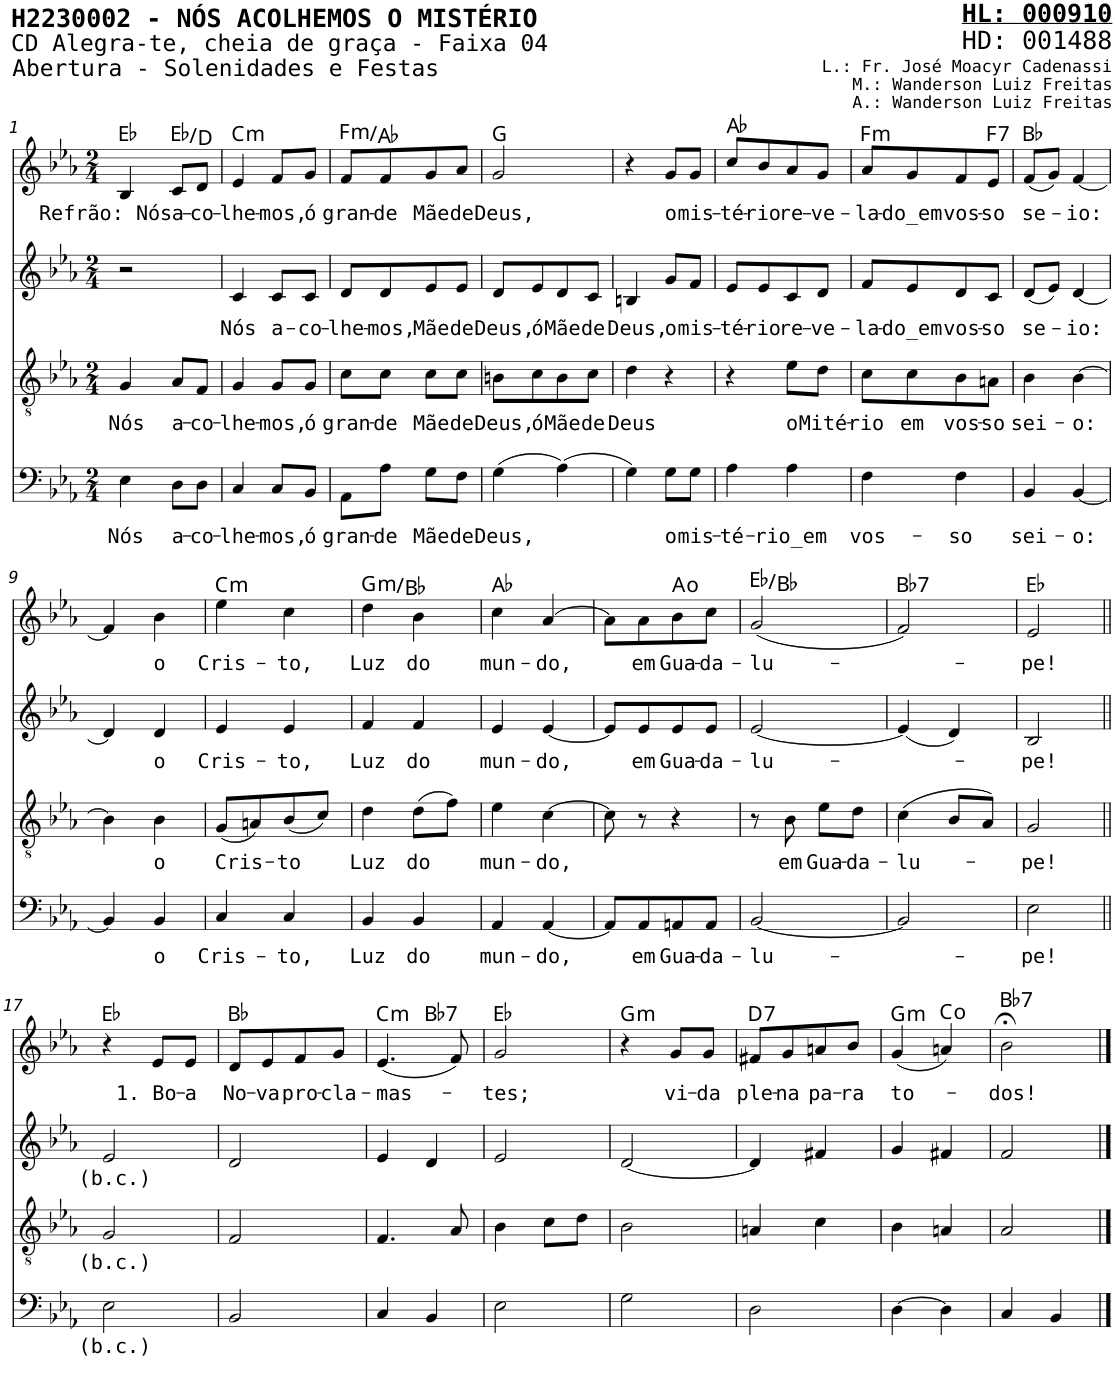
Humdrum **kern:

**kern	**text	**kern	**text	**kern	**text	**kern	**text	**harte
*part4	*part4	*part3	*part3	*part2	*part2	*part1	*part1	*part1
*staff4	*staff4	*staff3	*staff3	*staff2	*staff2	*staff1	*staff1	*
*I"Homens	*	*I"Tenor	*	*I"Contralto	*	*I"Soprano	*	*
*	*	*I'T	*	*	*	*I'S	*	*
*stria5	*	*stria5	*	*stria5	*	*stria5	*	*
*clefF4	*	*clefGv2	*	*clefG2	*	*clefG2	*	*
*k[b-e-a-]	*	*k[b-e-a-]	*	*k[b-e-a-]	*	*k[b-e-a-]	*	*
*M2/4	*	*M2/4	*	*M2/4	*	*M2/4	*	*
=1	=1	=1	=1	=1	=1	=1	=1	=1
!	!LO:LY:b	!	!LO:LY:b	!	!	!	!LO:LY:b	!
4E-\	Nós	4G/	Nós	2r	.	4B-/	Refrão: Nós	Eb:maj
!	!LO:LY:b	!	!LO:LY:b	!	!	!	!LO:LY:b	!
8D\L	a-	8A-/L	a-	.	.	8c/L	a-	Eb:maj/7
!	!LO:LY:b	!	!LO:LY:b	!	!	!	!LO:LY:b	!
8D\J	-co-	8F/J	-co-	.	.	8d/J	-co-	.
=2	=2	=2	=2	=2	=2	=2	=2	=2
!	!LO:LY:b	!	!LO:LY:b	!	!LO:LY:b	!	!LO:LY:b	!LO:H:kt=m
4C/	-lhe-	4G/	-lhe-	4c/	Nós	4e-/	-lhe-	C:min
!	!LO:LY:b	!	!LO:LY:b	!	!LO:LY:b	!	!LO:LY:b	!
8C/L	-mos,	8G/L	-mos,	8c/L	a-	8f/L	-mos,	.
!	!LO:LY:b	!	!LO:LY:b	!	!LO:LY:b	!	!LO:LY:b	!
8BB-/J	ó	8G/J	ó	8c/J	-co-	8g/J	ó	.
=3	=3	=3	=3	=3	=3	=3	=3	=3
!	!LO:LY:b	!	!LO:LY:b	!	!LO:LY:b	!	!LO:LY:b	!LO:H:kt=m
8AA-\L	gran-	8c\L	gran-	8d/L	-lhe-	8f/L	gran-	F:min/b3
!	!LO:LY:b	!	!LO:LY:b	!	!LO:LY:b	!	!LO:LY:b	!
8A-\J	-de	8c\J	-de	8d/	-mos,	8f/	-de	.
!	!LO:LY:b	!	!LO:LY:b	!	!LO:LY:b	!	!LO:LY:b	!
8G\L	Mãe	8c\L	Mãe	8e-/	Mãe	8g/	Mãe	.
!	!LO:LY:b	!	!LO:LY:b	!	!LO:LY:b	!	!LO:LY:b	!
8F\J	de	8c\J	de	8e-/J	de	8a-/J	de	.
=4	=4	=4	=4	=4	=4	=4	=4	=4
!	!LO:LY:b	!	!LO:LY:b	!	!LO:LY:b	!	!LO:LY:b	!
(4G\	Deus,	8Bn\L	Deus,	8d/L	Deus,	2g/	Deus,	G:maj
!	!	!	!LO:LY:b	!	!LO:LY:b	!	!	!
.	.	8c\	ó	8e-/	ó	.	.	.
!	!	!	!LO:LY:b	!	!LO:LY:b	!	!	!
(4A-\)	.	8B\	Mãe	8d/	Mãe	.	.	.
!	!	!	!LO:LY:b	!	!LO:LY:b	!	!	!
.	.	8c\J	de	8c/J	de	.	.	.
=5	=5	=5	=5	=5	=5	=5	=5	=5
!	!	!	!LO:LY:b	!	!LO:LY:b	!	!	!
4G\)	.	4d\	Deus	4Bn/	Deus,	4r	.	.
!	!LO:LY:b	!	!	!	!LO:LY:b	!	!LO:LY:b	!
8G\L	o	4r	.	8g/L	o	8g/L	o	.
!	!LO:LY:b	!	!	!	!LO:LY:b	!	!LO:LY:b	!
8G\J	mis-	.	.	8f/J	mis-	8g/J	mis-	.
=6	=6	=6	=6	=6	=6	=6	=6	=6
!	!LO:LY:b	!	!	!	!LO:LY:b	!	!LO:LY:b	!
4A-\	té-	4r	.	8e-/L	-té-	8cc/L	-té-	Ab:maj
!	!	!	!	!	!LO:LY:b	!	!LO:LY:b	!
.	.	.	.	8e-/	-rio	8b-/	-rio	.
!	!LO:LY:b	!	!LO:LY:b	!	!LO:LY:b	!	!LO:LY:b	!
4A-\	-rio_em	8e-\L	o	8c/	re-	8a-/	re-	.
!	!	!	!LO:LY:b	!	!LO:LY:b	!	!LO:LY:b	!
.	.	8d\J	Mité-	8d/J	-ve-	8g/J	-ve-	.
=7	=7	=7	=7	=7	=7	=7	=7	=7
!	!LO:LY:b	!	!LO:LY:b	!	!LO:LY:b	!	!LO:LY:b	!LO:H:kt=m
4F\	vos-	8c\L	-rio	8f/L	-la-	8a-/L	-la-	F:min
!	!	!	!LO:LY:b	!	!LO:LY:b	!	!LO:LY:b	!
.	.	8c\	em	8e-/	-do_em	8g/	-do_em	.
!	!LO:LY:b	!	!LO:LY:b	!	!LO:LY:b	!	!LO:LY:b	!
4F\	-so	8B-\	vos-	8d/	vos-	8f/	vos-	.
!	!	!	!LO:LY:b	!	!LO:LY:b	!	!LO:LY:b	!LO:H:kt=7
.	.	8An\J	-so	8c/J	-so	8e-/J	-so	F:7
=8	=8	=8	=8	=8	=8	=8	=8	=8
!	!LO:LY:b	!	!LO:LY:b	!	!LO:LY:b	!	!LO:LY:b	!
4BB-/	sei-	4B-\	sei-	(8d/L	se-	(8f/L	se-	Bb:maj
.	.	.	.	8e-/J)	.	8g/J)	.	.
!	!LO:LY:b	!	!LO:LY:b	!	!LO:LY:b	!	!LO:LY:b	!
[4BB-/	-o:	[4B-\	-o:	[4d/	-io:	[4f/	-io:	.
!!LO:LB:g=z
=9	=9	=9	=9	=9	=9	=9	=9	=9
4BB-/]	.	4B-\]	.	4d/]	.	4f/]	.	.
!	!LO:LY:b	!	!LO:LY:b	!	!LO:LY:b	!	!LO:LY:b	!
4BB-/	o	4B-\	o	4d/	o	4b-\	o	.
=10	=10	=10	=10	=10	=10	=10	=10	=10
!	!LO:LY:b	!	!LO:LY:b	!	!LO:LY:b	!	!LO:LY:b	!LO:H:kt=m
4C/	Cris-	(8G/L	Cris-	4e-/	Cris-	4ee-\	Cris-	C:min
.	.	8An/)	.	.	.	.	.	.
!	!LO:LY:b	!	!LO:LY:b	!	!LO:LY:b	!	!LO:LY:b	!
4C/	-to,	(8B-/	-to	4e-/	-to,	4cc\	-to,	.
.	.	8c/J)	.	.	.	.	.	.
=11	=11	=11	=11	=11	=11	=11	=11	=11
!	!LO:LY:b	!	!LO:LY:b	!	!LO:LY:b	!	!LO:LY:b	!LO:H:kt=m
4BB-/	Luz	4d\	Luz	4f/	Luz	4dd\	Luz	G:min/b3
!	!LO:LY:b	!	!LO:LY:b	!	!LO:LY:b	!	!LO:LY:b	!
4BB-/	do	(8d\L	do	4f/	do	4b-\	do	.
.	.	8f\J)	.	.	.	.	.	.
=12	=12	=12	=12	=12	=12	=12	=12	=12
!	!LO:LY:b	!	!LO:LY:b	!	!LO:LY:b	!	!LO:LY:b	!
4AA-/	mun-	4e-\	mun-	4e-/	mun-	4cc\	mun-	Ab:maj
!	!LO:LY:b	!	!LO:LY:b	!	!LO:LY:b	!	!LO:LY:b	!
[4AA-/	-do,	[4c\	-do,	[4e-/	-do,	[4a-/	-do,	.
=13	=13	=13	=13	=13	=13	=13	=13	=13
8AA-/L]	.	8c\]	.	8e-/L]	.	8a-\L]	.	.
!	!LO:LY:b	!	!	!	!LO:LY:b	!	!LO:LY:b	!
8AA-/	em	8r	.	8e-/	em	8a-\	em	.
!	!LO:LY:b	!	!	!	!LO:LY:b	!	!LO:LY:b	!
8AAn/	Gua-	4r	.	8e-/	Gua-	8b-\	Gua-	A:dim
!	!LO:LY:b	!	!	!	!LO:LY:b	!	!LO:LY:b	!
8AA/J	-da-	.	.	8e-/J	-da-	8cc\J	-da-	.
=14	=14	=14	=14	=14	=14	=14	=14	=14
!	!LO:LY:b	!	!	!	!LO:LY:b	!	!LO:LY:b	!
[2BB-/	-lu-	8r	.	[2e-/	-lu-	(2g/	-lu-	Eb:maj/5
!	!	!	!LO:LY:b	!	!	!	!	!
.	.	8B-\	em	.	.	.	.	.
!	!	!	!LO:LY:b	!	!	!	!	!
.	.	8e-\L	Gua-	.	.	.	.	.
!	!	!	!LO:LY:b	!	!	!	!	!
.	.	8d\J	-da-	.	.	.	.	.
=15	=15	=15	=15	=15	=15	=15	=15	=15
!	!	!	!LO:LY:b	!	!	!	!	!LO:H:kt=7
2BB-/]	.	(4c\	-lu-	(4e-/]	.	2f/)	.	Bb:7
.	.	8B-/L	.	4d/)	.	.	.	.
.	.	8A-/J)	.	.	.	.	.	.
=16	=16	=16	=16	=16	=16	=16	=16	=16
!	!LO:LY:b	!	!LO:LY:b	!	!LO:LY:b	!	!LO:LY:b	!
2E-\	-pe!	2G/	-pe!	2B-/	-pe!	2e-/	-pe!	Eb:maj
!!LO:LB:g=z
=17||	=17||	=17||	=17||	=17||	=17||	=17||	=17||	=17||
!	!LO:LY:b	!	!LO:LY:b	!	!LO:LY:b	!	!	!
2E-\	(b.c.)	2G/	(b.c.)	2e-/	(b.c.)	4r	.	Eb:maj
!	!	!	!	!	!	!	!LO:LY:b	!
.	.	.	.	.	.	8e-/L	1. Bo-	.
!	!	!	!	!	!	!	!LO:LY:b	!
.	.	.	.	.	.	8e-/J	-a	.
=18	=18	=18	=18	=18	=18	=18	=18	=18
!	!	!	!	!	!	!	!LO:LY:b	!
2BB-/	.	2F/	.	2d/	.	8d/L	No-	Bb:maj
!	!	!	!	!	!	!	!LO:LY:b	!
.	.	.	.	.	.	8e-/	-va	.
!	!	!	!	!	!	!	!LO:LY:b	!
.	.	.	.	.	.	8f/	pro-	.
!	!	!	!	!	!	!	!LO:LY:b	!
.	.	.	.	.	.	8g/J	-cla-	.
=19	=19	=19	=19	=19	=19	=19	=19	=19
!	!	!	!	!	!	!	!LO:LY:b	!LO:H:kt=m
*	*	*	*	*	*	*^	*	*
4C/	.	4.F/	.	4e-/	.	(4.e-/	4ryy	-mas-	C:min
!	!	!	!	!	!	!	!	!	!LO:H:kt=7
4BB-/	.	.	.	4d/	.	.	4ryy	.	Bb:7
.	.	8A-/	.	.	.	8f/)	.	.	.
=20	=20	=20	=20	=20	=20	=20	=20	=20	=20
!	!	!	!	!	!	!	!	!LO:LY:b	!
*	*	*	*	*	*	*v	*v	*	*
2E-\	.	4B-\	.	2e-/	.	2g/	-tes;	Eb:maj
.	.	8c\L	.	.	.	.	.	.
.	.	8d\J	.	.	.	.	.	.
=21	=21	=21	=21	=21	=21	=21	=21	=21
!	!	!	!	!	!	!	!	!LO:H:kt=m
2G\	.	2B-\	.	[2d/	.	4r	.	G:min
!	!	!	!	!	!	!	!LO:LY:b	!
.	.	.	.	.	.	8g/L	vi-	.
!	!	!	!	!	!	!	!LO:LY:b	!
.	.	.	.	.	.	8g/J	-da	.
=22	=22	=22	=22	=22	=22	=22	=22	=22
!	!	!	!	!	!	!	!LO:LY:b	!LO:H:kt=7
2D\	.	4An/	.	4d/]	.	8f#X/L	ple-	D:7
!	!	!	!	!	!	!	!LO:LY:b	!
.	.	.	.	.	.	8g/	-na	.
!	!	!	!	!	!	!	!LO:LY:b	!
.	.	4c\	.	4f#X/	.	8an/	pa-	.
!	!	!	!	!	!	!	!LO:LY:b	!
.	.	.	.	.	.	8b-/J	-ra	.
=23	=23	=23	=23	=23	=23	=23	=23	=23
!	!	!	!	!	!	!	!LO:LY:b	!LO:H:kt=m
[4D\	.	4B-\	.	4g/	.	(4g/	to-	G:min
4D\]	.	4An/	.	4f#X/	.	4an/)	.	C:dim
=24	=24	=24	=24	=24	=24	=24	=24	=24
!	!	!	!	!	!	!	!LO:LY:b	!LO:H:kt=7
4C/	.	2A-/	.	2f/	.	2b-;<\	-dos!	Bb:7
4BB-/	.	.	.	.	.	.	.	.
==	==	==	==	==	==	==	==	==
*-	*-	*-	*-	*-	*-	*-	*-	*-
